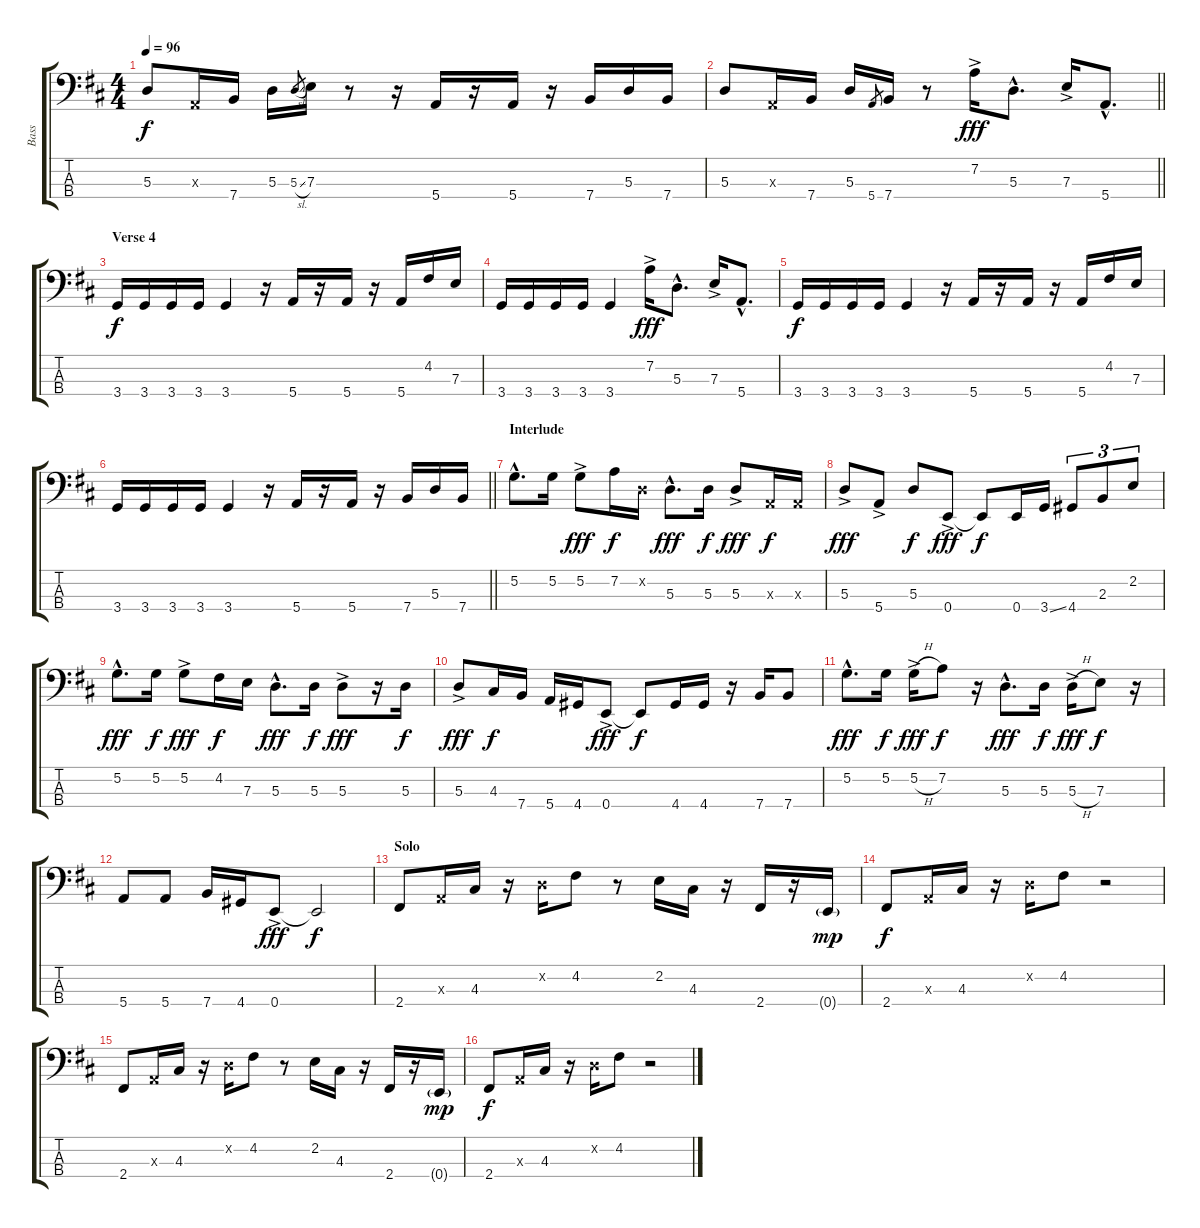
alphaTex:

\track ("Bass" "Bass") {instrument electricbassfinger}
\staff {score tabs}
\tuning (G2 D2 A1 E1) {hide}
\ts (4 4)
\tempo 96
\clef f4
\ks d
5.3.8{dy f} 0.3{x}.16 7.4.16 5.3.16 5.3{sl}.8{gr} 7.3.16 r.8 r.16 5.4.16 r.16 5.4.16 r.16 7.4.16 5.3.16 7.4.16 |
\barLineRight lightlight
5.3.8 0.3{x}.16 7.4.16 5.3.16 5.4.8{gr} 7.4.16 r.8 7.2{ac}.16{dy fff} 5.3{hac}.8{d} 7.3{ac}.16 5.4{hac}.8{d} |
\section ("" "Verse 4")
3.4.16{dy f} 3.4.16 3.4.16 3.4.16 3.4.4 r.16 5.4.16 r.16 5.4.16 r.16 5.4.16 4.2.16 7.3.16 |
3.4.16 3.4.16 3.4.16 3.4.16 3.4.4 7.2{ac}.16{dy fff} 5.3{hac}.8{d} 7.3{ac}.16 5.4{hac}.8{d} |
3.4.16{dy f} 3.4.16 3.4.16 3.4.16 3.4.4 r.16 5.4.16 r.16 5.4.16 r.16 5.4.16 4.2.16 7.3.16 |
\barLineRight lightlight
3.4.16 3.4.16 3.4.16 3.4.16 3.4.4 r.16 5.4.16 r.16 5.4.16 r.16 7.4.16 5.3.16 7.4.16 |
\section ("" "Interlude")
5.2{hac}.8{d} 5.2.16 5.2{ac}.8{dy fff} 7.2.16{dy f} 0.2{x}.16 5.3{hac}.8{d dy fff} 5.3.16{dy f} 5.3{ac}.8{dy fff} 0.3{x}.16{dy f} 0.3{x}.16 |
5.3{ac}.8{dy fff} 5.4{ac}.8 5.3.8{dy f} 0.4{ac}.8{dy fff} 0.4{t}.8{dy f} 0.4.16 3.4{ss}.16 4.4.8{tu (3 2)} 2.3.8{tu (3 2)} 2.2.8{tu (3 2)} |
5.2{hac}.8{d dy fff} 5.2.16{dy f} 5.2{ac}.8{dy fff} 4.2.16{dy f} 7.3.16 5.3{hac}.8{d dy fff} 5.3.16{dy f} 5.3{ac}.8{dy fff} r.16 5.3.16{dy f} |
5.3{ac}.8{dy fff} 4.3.16{dy f} 7.4.16 5.4.16 4.4.16 0.4{ac}.8{dy fff} 0.4{t}.8{dy f} 4.4.16 4.4.16 r.16 7.4.16 7.4.8 |
5.2{hac}.8{d dy fff} 5.2.16{dy f} 5.2{h ac}.16{dy fff} 7.2.8{dy f} r.16 5.3{hac}.8{d dy fff} 5.3.16{dy f} 5.3{h ac}.16{dy fff} 7.3.8{dy f} r.16 |
5.4.8 5.4.8 7.4.16 4.4.16 0.4{ac}.8{dy fff} 0.4{t}.2{dy f} |
\section ("" "Solo")
2.4.8 0.3{x}.16 4.3.16 r.16 0.2{x}.16 4.2.8 r.8 2.2.16 4.3.16 r.16 2.4.16 r.16 0.4{g}.16{dy mp} |
2.4.8{dy f} 0.3{x}.16 4.3.16 r.16 0.2{x}.16 4.2.8 r.2 |
2.4.8 0.3{x}.16 4.3.16 r.16 0.2{x}.16 4.2.8 r.8 2.2.16 4.3.16 r.16 2.4.16 r.16 0.4{g}.16{dy mp} |
2.4.8{dy f} 0.3{x}.16 4.3.16 r.16 0.2{x}.16 4.2.8 r.2
